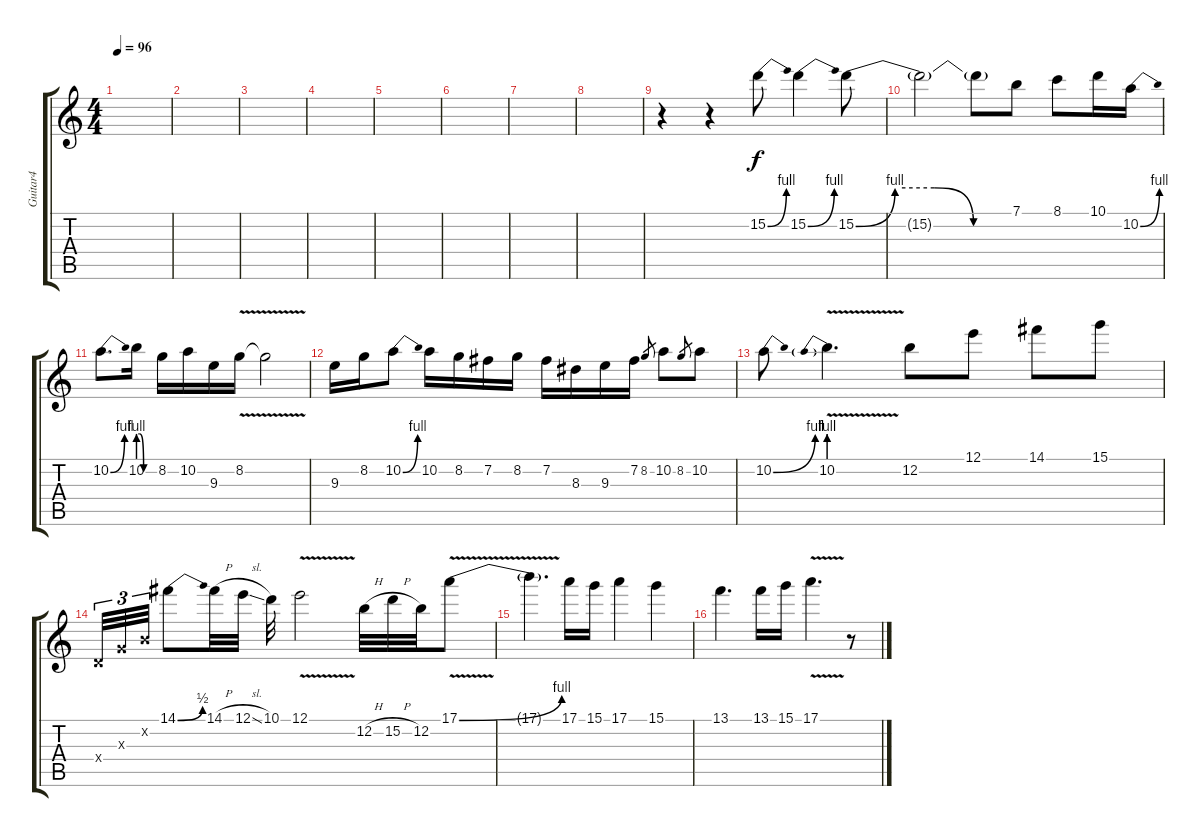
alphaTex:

\track ("Guitar4" "Guitar4") {instrument distortionguitar}
\staff {score tabs}
\tuning (E4 B3 G3 D3 A2 E2) {hide}
\ts (4 4)
\tempo 96
\clef g2
\ks c
|
|
|
|
|
|
|
|
r.4 r.4 15.2{be (bend 0 0 60 4)}.8 15.2{be (bend 0 0 60 4)}.4 15.2{be (custom 0 0 15 4 30 4 45 0 60 0)}.8 |
15.2{t}.2 15.2{t}.8 7.1.8 8.1.8 10.1.16 10.2{be (bend 0 0 60 4)}.16 |
10.2{be (bend 0 0 60 4)}.8{d} 10.2{be (custom 0 4 5 4 20 0 30 0 60 0)}.16 8.2.16 10.2.16 9.3.16 8.2{v}.16 8.2{t}.2 |
9.3.16 8.2.16 10.2{be (bend 0 0 60 4)}.8 10.2.16 8.2.16 7.2.16 8.2.16 7.2.16 8.3.16 9.3.16 7.2.16 8.2.8{gr} 10.2.8 8.2.8{gr} 10.2.8 |
10.2{be (bend 0 0 60 4)}.8 10.2{be (prebend 0 4 60 4) v}.4{d} 12.2.8 12.1.8 14.1.8 15.1.8 |
0.4{x}.32{tu (3 2)} 0.3{x}.32{tu (3 2)} 0.2{x}.32{tu (3 2)} 14.1{be (bend 0 0 60 2)}.8 14.1{h}.32 12.1{sl}.32 10.1.32 12.1{v}.2 12.2{h}.32 15.2{h}.32 12.2.32 17.1{be (bend 0 0 60 4) v}.8 |
17.1{t}.4{d} 17.1.16 15.1.16 17.1.4 15.1.4 |
13.1.4{d} 13.1.16 15.1.16 17.1{v}.4{d} r.8
